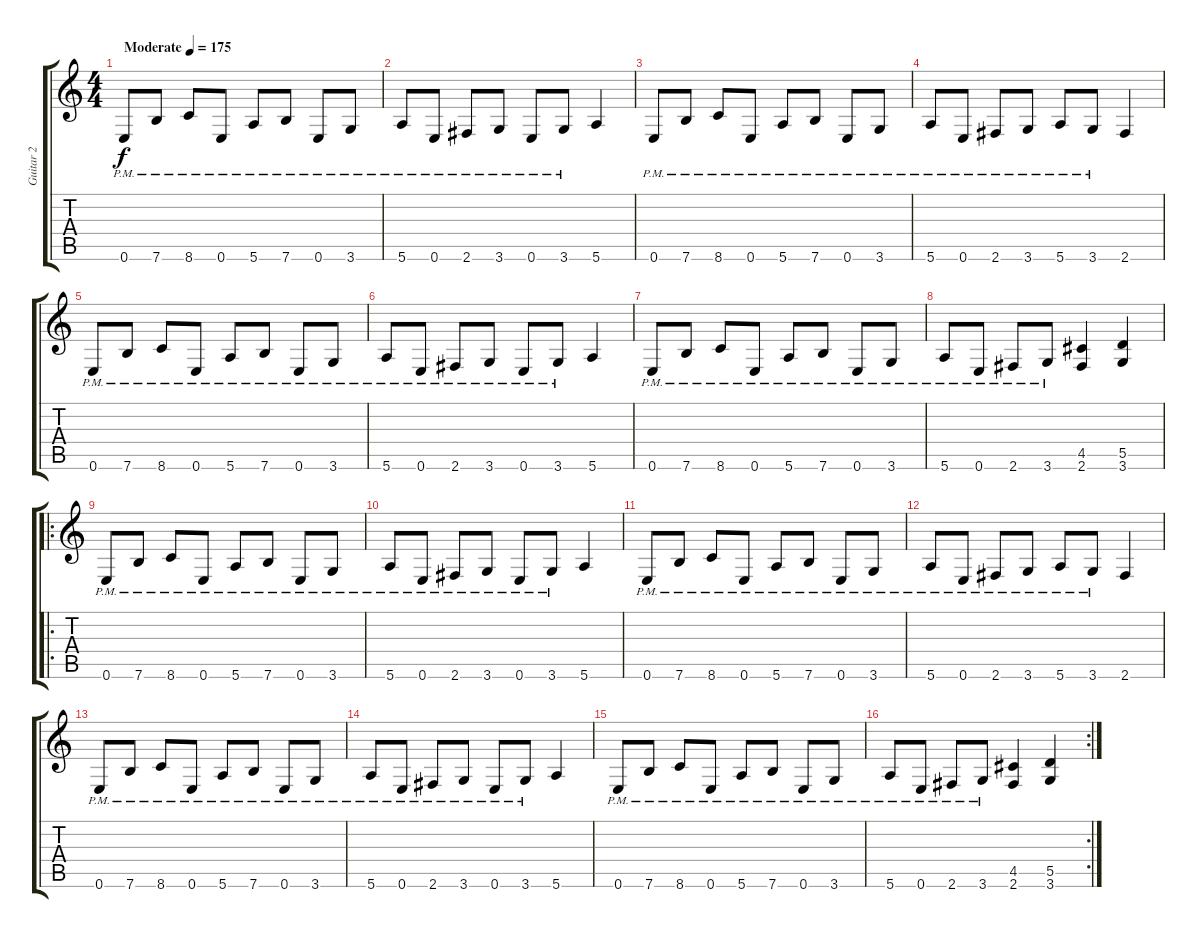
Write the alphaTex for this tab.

\track ("Guitar 2" "Guitar 2") {instrument distortionguitar}
\staff {score tabs}
\tuning (E4 B3 G3 D3 A2 E2) {hide}
\ts (4 4)
\tempo (175 "Moderate")
\clef g2
\ks c
0.6{pm}.8{dy f instrument distortionguitar} 7.6{pm}.8 8.6{pm}.8 0.6{pm}.8 5.6{pm}.8 7.6{pm}.8 0.6{pm}.8 3.6{pm}.8 |
5.6{pm}.8 0.6{pm}.8 2.6{pm}.8 3.6{pm}.8 0.6{pm}.8 3.6{pm}.8 5.6.4 |
0.6{pm}.8 7.6{pm}.8 8.6{pm}.8 0.6{pm}.8 5.6{pm}.8 7.6{pm}.8 0.6{pm}.8 3.6{pm}.8 |
5.6{pm}.8 0.6{pm}.8 2.6{pm}.8 3.6{pm}.8 5.6{pm}.8 3.6{pm}.8 2.6.4 |
0.6{pm}.8 7.6{pm}.8 8.6{pm}.8 0.6{pm}.8 5.6{pm}.8 7.6{pm}.8 0.6{pm}.8 3.6{pm}.8 |
5.6{pm}.8 0.6{pm}.8 2.6{pm}.8 3.6{pm}.8 0.6{pm}.8 3.6{pm}.8 5.6.4 |
0.6{pm}.8 7.6{pm}.8 8.6{pm}.8 0.6{pm}.8 5.6{pm}.8 7.6{pm}.8 0.6{pm}.8 3.6{pm}.8 |
5.6{pm}.8 0.6{pm}.8 2.6{pm}.8 3.6{pm}.8 (4.5 2.6).4 (5.5 3.6).4 |
\ro
0.6{pm}.8 7.6{pm}.8 8.6{pm}.8 0.6{pm}.8 5.6{pm}.8 7.6{pm}.8 0.6{pm}.8 3.6{pm}.8 |
5.6{pm}.8 0.6{pm}.8 2.6{pm}.8 3.6{pm}.8 0.6{pm}.8 3.6{pm}.8 5.6.4 |
0.6{pm}.8 7.6{pm}.8 8.6{pm}.8 0.6{pm}.8 5.6{pm}.8 7.6{pm}.8 0.6{pm}.8 3.6{pm}.8 |
5.6{pm}.8 0.6{pm}.8 2.6{pm}.8 3.6{pm}.8 5.6{pm}.8 3.6{pm}.8 2.6.4 |
0.6{pm}.8 7.6{pm}.8 8.6{pm}.8 0.6{pm}.8 5.6{pm}.8 7.6{pm}.8 0.6{pm}.8 3.6{pm}.8 |
5.6{pm}.8 0.6{pm}.8 2.6{pm}.8 3.6{pm}.8 0.6{pm}.8 3.6{pm}.8 5.6.4 |
0.6{pm}.8 7.6{pm}.8 8.6{pm}.8 0.6{pm}.8 5.6{pm}.8 7.6{pm}.8 0.6{pm}.8 3.6{pm}.8 |
\rc 2
5.6{pm}.8 0.6{pm}.8 2.6{pm}.8 3.6{pm}.8 (4.5 2.6).4 (5.5 3.6).4
